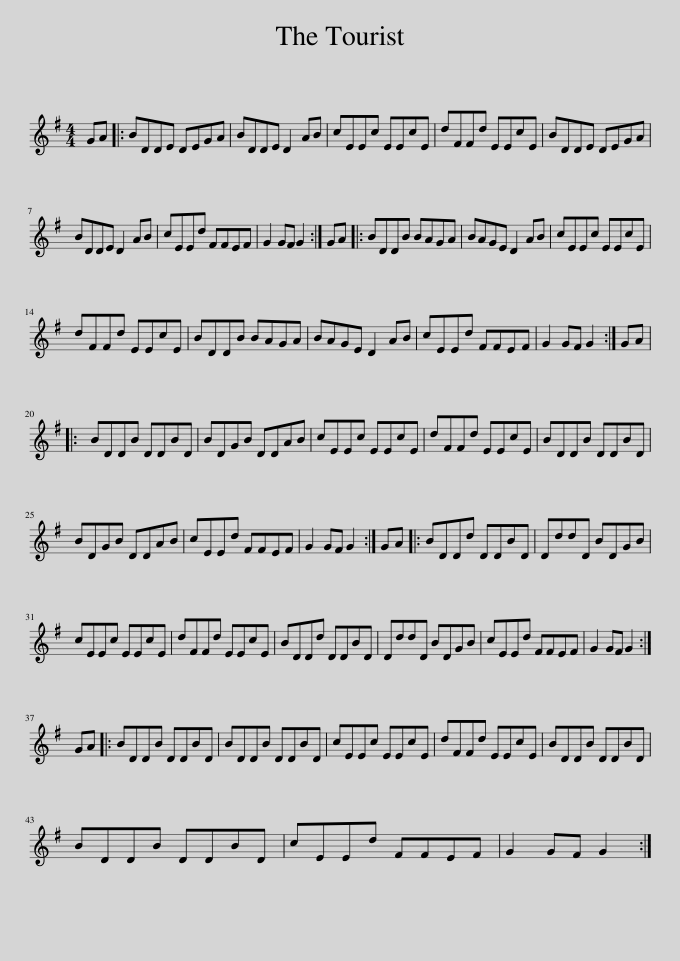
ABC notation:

X:1
L:1/8
M:4/4
I:linebreak $
K:G
V:1 treble
V:1
 GA |: BDDE DEGA | BDDE D2 AB | cEEc EEcE | dFFd EEcE | %5
 BDDE DEGA |$ BDDE D2 AB | cEEd FFEF | G2 GF G2 :| GA |: %10
 BDDB BAGA | BAGE D2 AB | cEEc EEcE |$ dFFd EEcE | BDDB BAGA | %15
 BAGE D2 AB | cEEd FFEF | G2 GF G2 :| GA |:$ BDDB DDBD | %20
 BDGB DDAB | cEEc EEcE | dFFd EEcE | BDDB DDBD |$ BDGB DDAB | %25
 cEEd FFEF | G2 GF G2 :| GA |: BDDd DDBD | DddD BDGB |$ %30
 cEEc EEcE | dFFd EEcE | BDDd DDBD | DddD BDGB | cEEd FFEF | %35
 G2 GF G2 :|$ GA |: BDDB DDBD | BDDB DDBD | cEEc EEcE | %40
 dFFd EEcE | BDDB DDBD |$ BDDB DDBD | cEEd FFEF | G2 GF G2 :| %45
